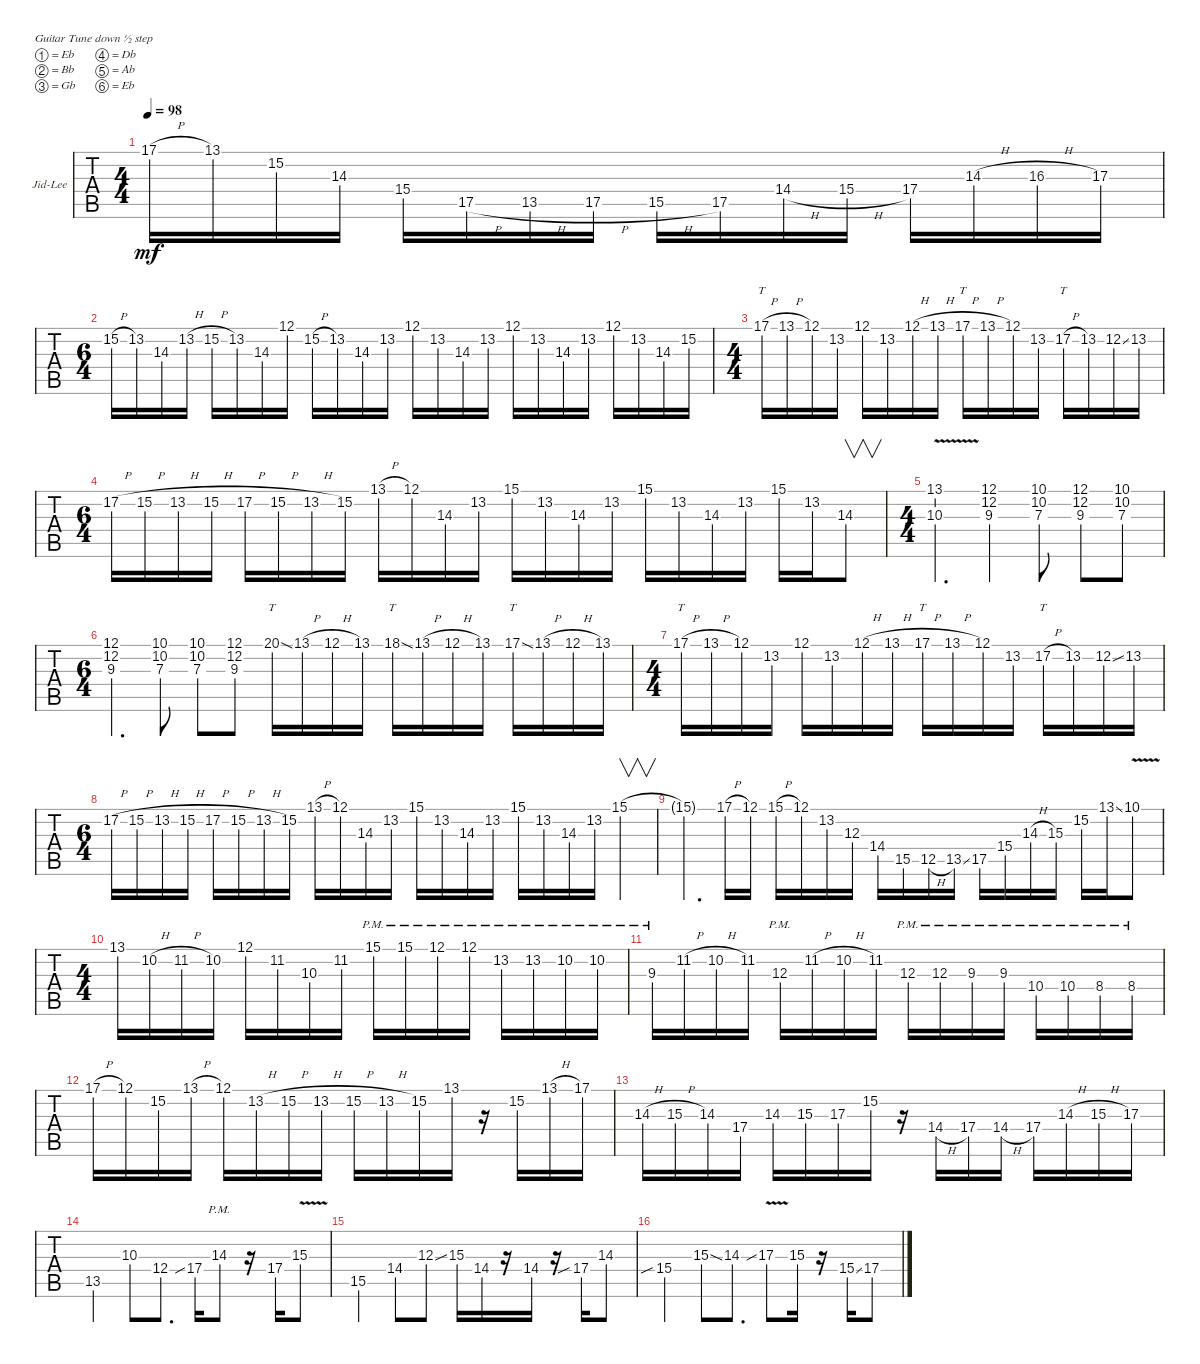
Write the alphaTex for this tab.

\defaultSystemsLayout 4
\bracketExtendMode groupsimilarinstruments
\firstSystemTrackNameOrientation horizontal
\otherSystemsTrackNameOrientation horizontal
\track ("Jid-Lee" "Jid-Lee") {instrument distortionguitar}
\staff {tabs}
\tuning (Eb4 Bb3 Gb3 Db3 Ab2 Eb2)
\ts (4 4)
\tempo 98
\clef g2
\scale
0.333333
\ks c
17.1{h}.16{dy mf} 13.1.16 15.2.16 14.3.16 15.4.16 17.5{h}.16 13.5{h}.16 17.5{h}.16 15.5{h}.16 17.5.16 14.4{h}.16 15.4{h}.16 17.4.16 14.3{h}.16 16.3{h}.16 17.3.16 |
\ts (6 4)
\scale
0.333333 15.2{h}.16 13.2.16 14.3.16 13.2{h}.16 15.2{h}.16 13.2.16 14.3.16 12.1.16 15.2{h}.16 13.2.16 14.3.16 13.2.16 12.1.16 13.2.16 14.3.16 13.2.16 12.1.16 13.2.16 14.3.16 13.2.16 12.1.16 13.2.16 14.3.16 15.2.16 |
\ts (4 4)
\scale
0.333333 17.1{h}.16{tt} 13.1{h}.16 12.1.16 13.2.16 12.1.16 13.2.16 12.1{h}.16 13.1{h}.16 17.1{h}.16{tt} 13.1{h}.16 12.1.16 13.2.16 17.2{h}.16{tt} 13.2.16 12.2{ss}.16 13.2.16 |
\ts (6 4)
\scale
0.333333 17.2{h}.16 15.2{h}.16 13.2{h}.16 15.2{h}.16 17.2{h}.16 15.2{h}.16 13.2{h}.16 15.2.16 13.1{h}.16 12.1.16 14.3.16 13.2.16 15.1.16 13.2.16 14.3.16 13.2.16 15.1.16 13.2.16 14.3.16 13.2.16 15.1.16 13.2.16 14.3.8{v} |
\ts (4 4)
(13.1{v} 10.3{v}).4{d} (12.1 9.3 12.2).4 (10.1 7.3 10.2).8 (12.1 9.3 12.2).8 (10.1 7.3 10.2).8 |
\ts (6 4)
(12.1 9.3 12.2).4{d} (10.1 7.3 10.2).8 (10.1 7.3 10.2).8 (12.1 9.3 12.2).8 20.1{ss}.16{tt} 13.1{h}.16 12.1{h}.16 13.1.16 18.1{ss}.16{tt} 13.1{h}.16 12.1{h}.16 13.1.16 17.1{ss}.16{tt} 13.1{h}.16 12.1{h}.16 13.1.16 |
\ts (4 4)
17.1{h}.16{tt} 13.1{h}.16 12.1.16 13.2.16 12.1.16 13.2.16 12.1{h}.16 13.1{h}.16 17.1{h}.16{tt} 13.1{h}.16 12.1.16 13.2.16 17.2{h}.16{tt} 13.2.16 12.2{ss}.16 13.2.16 |
\ts (6 4)
17.2{h}.16 15.2{h}.16 13.2{h}.16 15.2{h}.16 17.2{h}.16 15.2{h}.16 13.2{h}.16 15.2.16 13.1{h}.16 12.1.16 14.3.16 13.2.16 15.1.16 13.2.16 14.3.16 13.2.16 15.1.16 13.2.16 14.3.16 13.2.16 15.1.4{v} |
15.1{t}.4{d} 17.1{h}.16 12.1.16 15.1{h}.16 12.1.16 13.2.16 12.3.16 14.4.16 15.5.16 12.5{h}.16 13.5{ss}.16 17.5.16 15.4.16 14.3{h}.16 15.3.16 15.2.16 13.1{ss}.16 10.1{v}.8 |
\ts (4 4)
13.1.16 10.2{h}.16 11.2{h}.16 10.2.16 12.1.16 11.2.16 10.3.16 11.2.16 15.1{pm}.16 15.1{pm}.16 12.1{pm}.16 12.1{pm}.16 13.2{pm}.16 13.2{pm}.16 10.2{pm}.16 10.2{pm}.16 |
9.3{pm}.16 11.2{h}.16 10.2{h}.16 11.2.16 12.3{pm}.16 11.2{h}.16 10.2{h}.16 11.2.16 12.3{pm}.16 12.3{pm}.16 9.3{pm}.16 9.3{pm}.16 10.4{pm}.16 10.4{pm}.16 8.4{pm}.16 8.4{pm}.16 |
17.1{h}.16 12.1.16 15.2.16 13.1{h}.16 12.1.16 13.2{h}.16 15.2{h}.16 13.2{h}.16 15.2{h}.16 13.2{h}.16 15.2.16 13.1.16 r.16 15.2.16 13.1{h}.16 17.1.16 |
14.3{h}.16 15.3{h}.16 14.3.16 17.4.16 14.3.16 15.3.16 17.3.16 15.2.16 r.16 14.4{h}.16 17.4.16 14.4{h}.16 17.4.16 14.3{h}.16 15.3{h}.16 17.3.16 |
13.5.4 10.3.8 12.4{ss}.8{d} 17.4.16 14.3{pm}.8 r.16 17.4.16 15.3{v}.8 |
15.5.4 14.4.8 12.3{ss}.8 15.3.16 14.4.16 r.16 14.4.16 r.16 17.4{sib}.16 14.3.8 |
15.4{sib}.4 15.3{ss}.8 14.3{ss}.8{d} 17.3{v}.8 15.3.16 r.16 15.4{ss}.16 17.4.8
